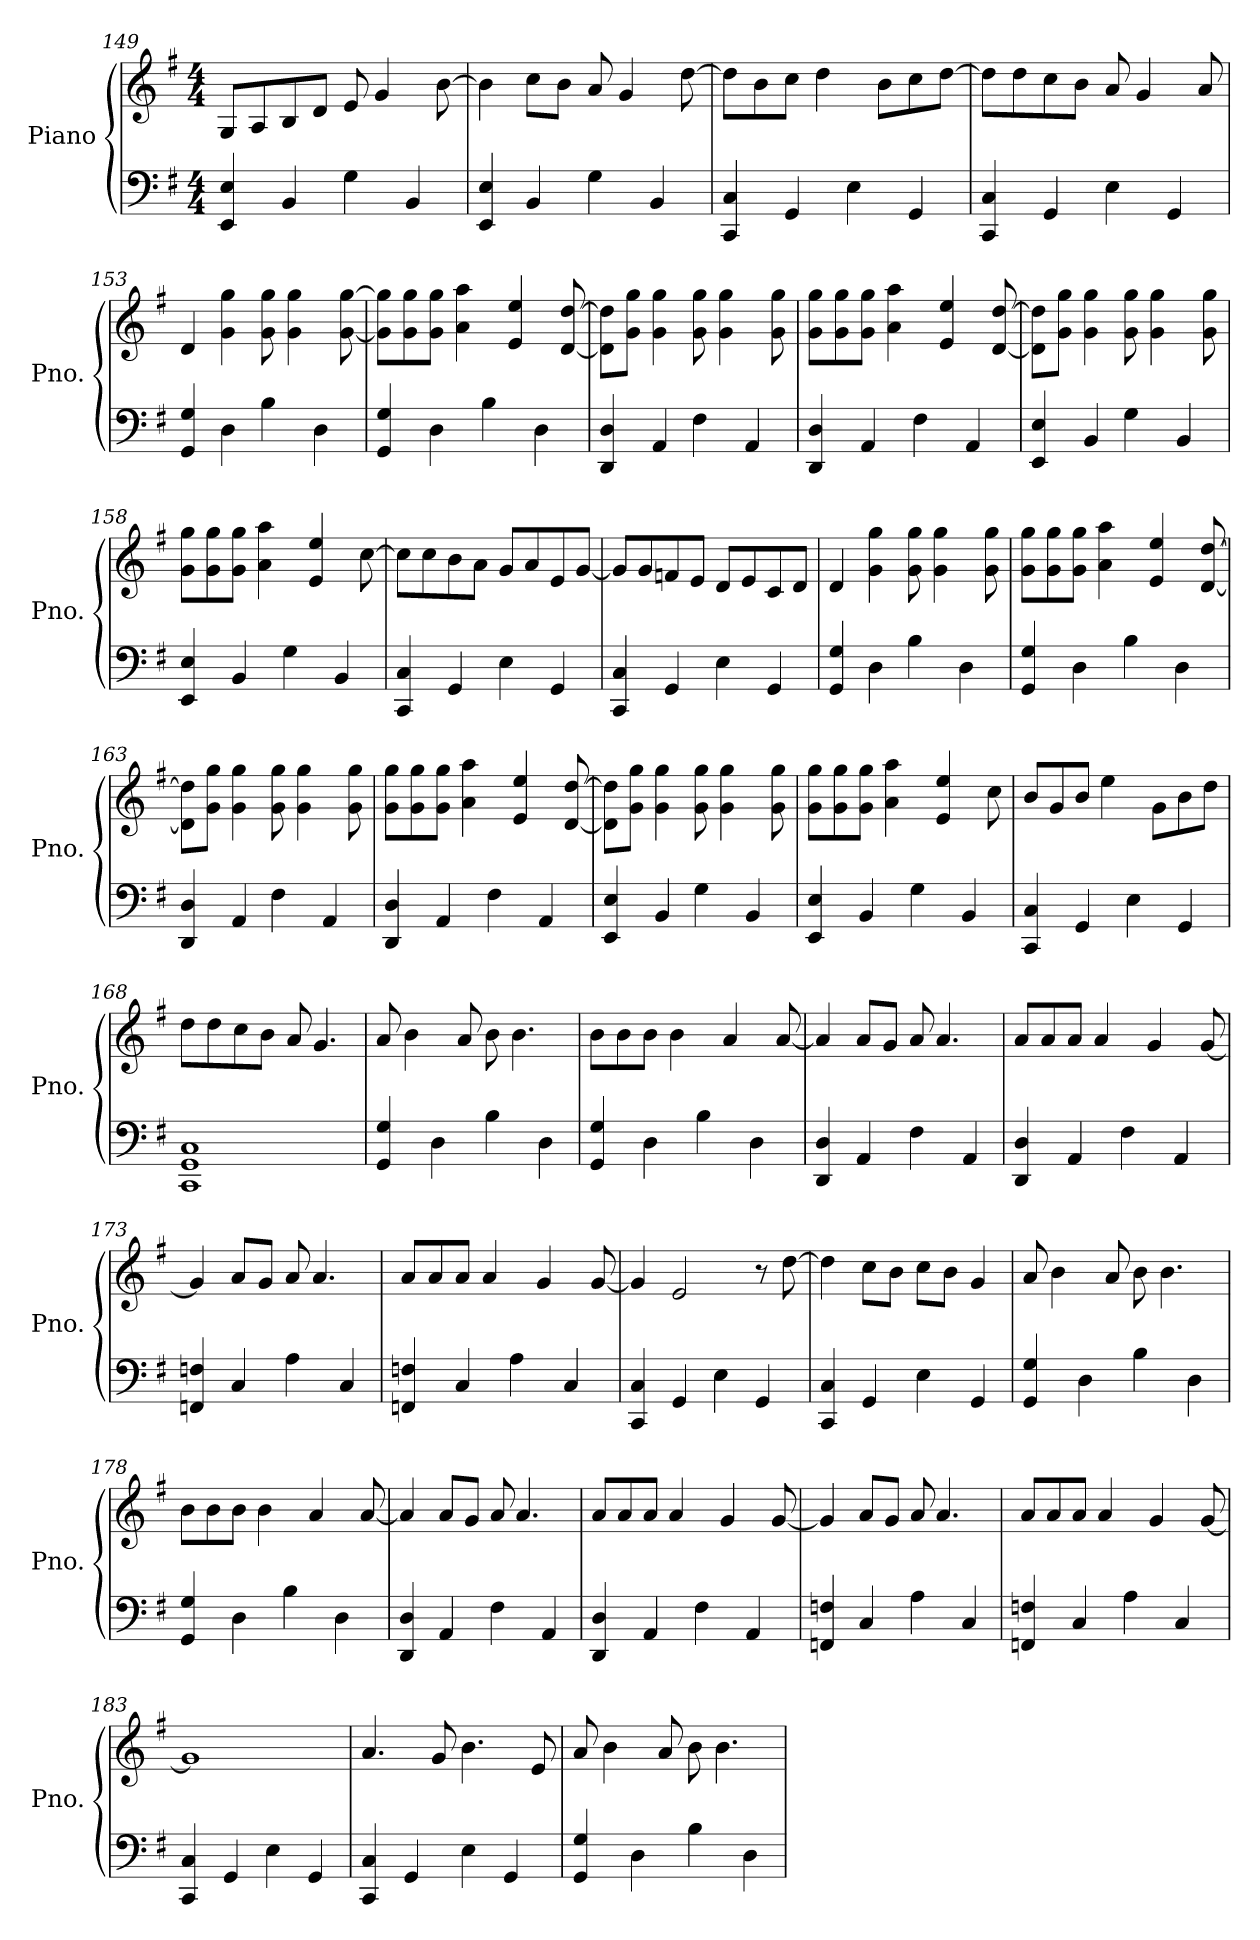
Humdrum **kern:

**kern	**kern
*part1	*part1
*staff2	*staff1
*I"Piano	*
*I'Pno.	*
*clefF4	*clefG2
*k[f#]	*k[f#]
*M4/4	*M4/4
=149	=149
4EE/ 4E/	8G/L
.	8A/
4BB/	8B/
.	8d/J
4G\	8e/
.	4g/
4BB/	.
.	[8b\
!!LO:LB:g=z
=150	=150
4EE/ 4E/	4b\]
4BB/	8cc\L
.	8b\J
4G\	8a/
.	4g/
4BB/	.
.	[8dd\
=151	=151
4CC/ 4C/	8dd\L]
.	8b\
4GG/	8cc\J
.	4dd\
4E\	.
.	8b\L
4GG/	8cc\
.	[8dd\J
=152	=152
4CC/ 4C/	8dd\L]
.	8dd\
4GG/	8cc\
.	8b\J
4E\	8a/
.	4g/
4GG/	.
.	8a/
=153	=153
4GG/ 4G/	4d/
4D\	4g\ 4gg\
4B\	8g\ 8gg\
.	4g\ 4gg\
4D\	.
.	[8g\ [8gg\
=154	=154
4GG/ 4G/	8g\] 8gg\]L
.	8g\ 8gg\
4D\	8g\ 8gg\J
.	4a\ 4aa\
4B\	.
.	4e/ 4ee/
4D\	.
.	[8d/ [8dd/
!!LO:LB:g=z
=155	=155
4DD/ 4D/	8d\] 8dd\]L
.	8g\ 8gg\J
4AA/	4g\ 4gg\
4F#\	8g\ 8gg\
.	4g\ 4gg\
4AA/	.
.	8g\ 8gg\
=156	=156
4DD/ 4D/	8g\ 8gg\L
.	8g\ 8gg\
4AA/	8g\ 8gg\J
.	4a\ 4aa\
4F#\	.
.	4e/ 4ee/
4AA/	.
.	[8d/ [8dd/
=157	=157
4EE/ 4E/	8d\] 8dd\]L
.	8g\ 8gg\J
4BB/	4g\ 4gg\
4G\	8g\ 8gg\
.	4g\ 4gg\
4BB/	.
.	8g\ 8gg\
=158	=158
4EE/ 4E/	8g\ 8gg\L
.	8g\ 8gg\
4BB/	8g\ 8gg\J
.	4a\ 4aa\
4G\	.
.	4e/ 4ee/
4BB/	.
.	[8cc\
=159	=159
4CC/ 4C/	8cc\L]
.	8cc\
4GG/	8b\
.	8a\J
4E\	8g/L
.	8a/
4GG/	8e/
.	[8g/J
!!LO:PB:g=z
=160	=160
4CC/ 4C/	8g/L]
.	8g/
4GG/	8fn/
.	8e/J
4E\	8d/L
.	8e/
4GG/	8c/
.	8d/J
=161	=161
4GG/ 4G/	4d/
4D\	4g\ 4gg\
4B\	8g\ 8gg\
.	4g\ 4gg\
4D\	.
.	8g\ 8gg\
=162	=162
4GG/ 4G/	8g\ 8gg\L
.	8g\ 8gg\
4D\	8g\ 8gg\J
.	4a\ 4aa\
4B\	.
.	4e/ 4ee/
4D\	.
.	[8d/ [8dd/
=163	=163
4DD/ 4D/	8d\] 8dd\]L
.	8g\ 8gg\J
4AA/	4g\ 4gg\
4F#\	8g\ 8gg\
.	4g\ 4gg\
4AA/	.
.	8g\ 8gg\
=164	=164
4DD/ 4D/	8g\ 8gg\L
.	8g\ 8gg\
4AA/	8g\ 8gg\J
.	4a\ 4aa\
4F#\	.
.	4e/ 4ee/
4AA/	.
.	[8d/ [8dd/
!!LO:LB:g=z
=165	=165
4EE/ 4E/	8d\] 8dd\]L
.	8g\ 8gg\J
4BB/	4g\ 4gg\
4G\	8g\ 8gg\
.	4g\ 4gg\
4BB/	.
.	8g\ 8gg\
=166	=166
4EE/ 4E/	8g\ 8gg\L
.	8g\ 8gg\
4BB/	8g\ 8gg\J
.	4a\ 4aa\
4G\	.
.	4e/ 4ee/
4BB/	.
.	8cc\
=167	=167
4CC/ 4C/	8b/L
.	8g/
4GG/	8b/J
.	4ee\
4E\	.
.	8g\L
4GG/	8b\
.	8dd\J
=168	=168
1CC 1GG 1C	8dd\L
.	8dd\
.	8cc\
.	8b\J
.	8a/
.	4.g/
=169	=169
4GG/ 4G/	8a/
.	4b\
4D\	.
.	8a/
4B\	8b\
.	4.b\
4D\	.
!!LO:LB:g=z
=170	=170
4GG/ 4G/	8b\L
.	8b\
4D\	8b\J
.	4b\
4B\	.
.	4a/
4D\	.
.	[8a/
=171	=171
4DD/ 4D/	4a/]
4AA/	8a/L
.	8g/J
4F#\	8a/
.	4.a/
4AA/	.
=172	=172
4DD/ 4D/	8a/L
.	8a/
4AA/	8a/J
.	4a/
4F#\	.
.	4g/
4AA/	.
.	[8g/
=173	=173
4FFn/ 4Fn/	4g/]
4C/	8a/L
.	8g/J
4A\	8a/
.	4.a/
4C/	.
=174	=174
4FFn/ 4Fn/	8a/L
.	8a/
4C/	8a/J
.	4a/
4A\	.
.	4g/
4C/	.
.	[8g/
=175	=175
4CC/ 4C/	4g/]
4GG/	2e/
4E\	.
4GG/	8r
.	[8dd\
!!LO:LB:g=z
=176	=176
4CC/ 4C/	4dd\]
4GG/	8cc\L
.	8b\J
4E\	8cc\L
.	8b\J
4GG/	4g/
=177	=177
4GG/ 4G/	8a/
.	4b\
4D\	.
.	8a/
4B\	8b\
.	4.b\
4D\	.
=178	=178
4GG/ 4G/	8b\L
.	8b\
4D\	8b\J
.	4b\
4B\	.
.	4a/
4D\	.
.	[8a/
=179	=179
4DD/ 4D/	4a/]
4AA/	8a/L
.	8g/J
4F#\	8a/
.	4.a/
4AA/	.
=180	=180
4DD/ 4D/	8a/L
.	8a/
4AA/	8a/J
.	4a/
4F#\	.
.	4g/
4AA/	.
.	[8g/
=181	=181
4FFn/ 4Fn/	4g/]
4C/	8a/L
.	8g/J
4A\	8a/
.	4.a/
4C/	.
!!LO:LB:g=z
=182	=182
4FFn/ 4Fn/	8a/L
.	8a/
4C/	8a/J
.	4a/
4A\	.
.	4g/
4C/	.
.	[8g/
=183	=183
4CC/ 4C/	1g]
4GG/	.
4E\	.
4GG/	.
=184	=184
4CC/ 4C/	4.a/
4GG/	.
.	8g/
4E\	4.b\
4GG/	.
.	8e/
=185	=185
4GG/ 4G/	8a/
.	4b\
4D\	.
.	8a/
4B\	8b\
.	4.b\
4D\	.
=	=
*-	*-
